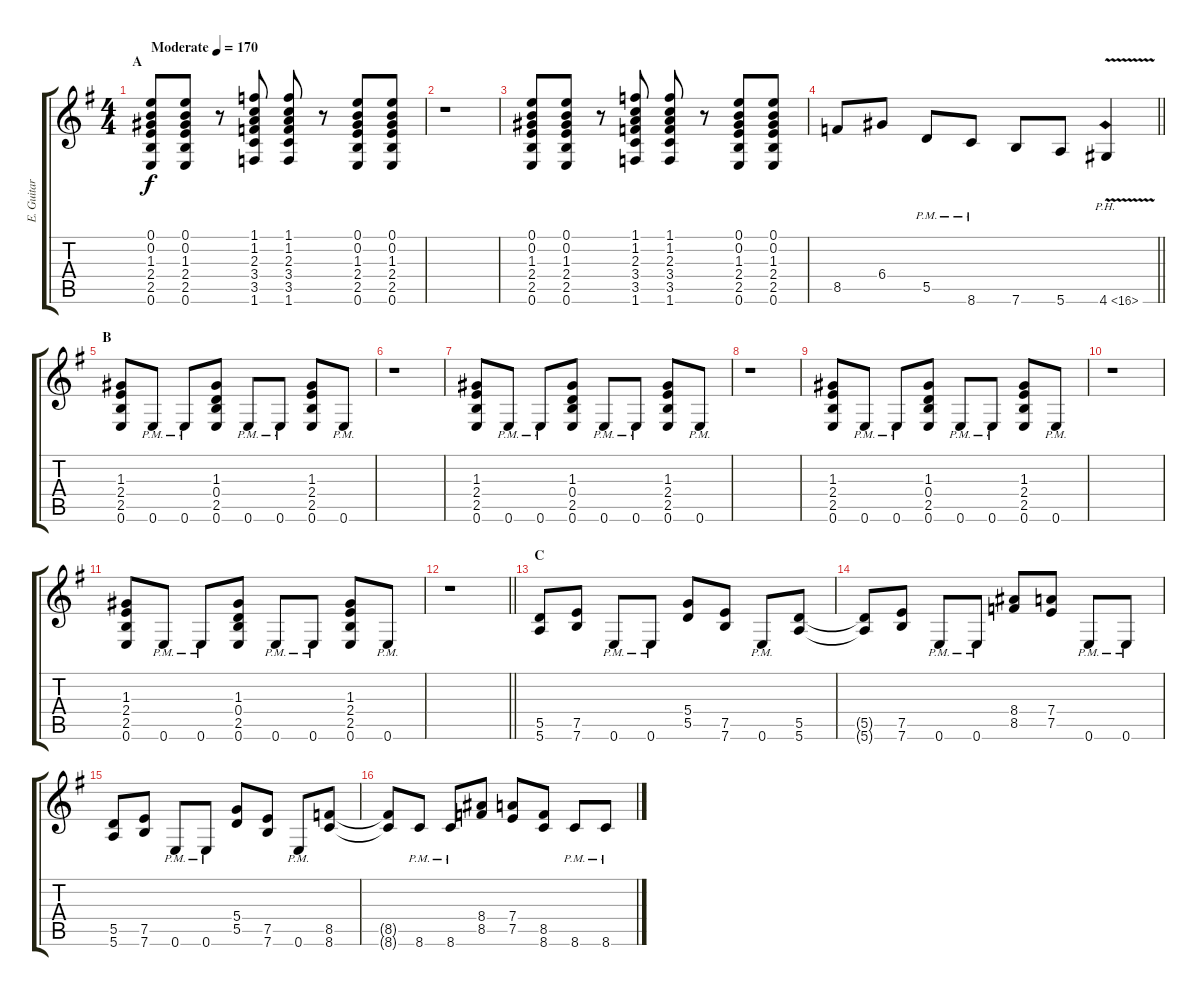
\track ("E. Guitar II" "E. Guitar ") {instrument overdrivenguitar}
\staff {score tabs}
\tuning (E4 B3 G3 D3 A2 E2) {hide}
\ts (4 4)
\section ("" "A")
\tempo (170 "Moderate")
\clef g2
\ks g
(0.1 0.2 1.3 2.4 2.5 0.6).8{dy f instrument overdrivenguitar} (0.1 0.2 1.3 2.4 2.5 0.6).8 r.8 (1.1 1.2 2.3 3.4 3.5 1.6).8 (1.1 1.2 2.3 3.4 3.5 1.6).8 r.8 (0.1 0.2 1.3 2.4 2.5 0.6).8 (0.1 0.2 1.3 2.4 2.5 0.6).8 |
r.1 |
(0.1 0.2 1.3 2.4 2.5 0.6).8 (0.1 0.2 1.3 2.4 2.5 0.6).8 r.8 (1.1 1.2 2.3 3.4 3.5 1.6).8 (1.1 1.2 2.3 3.4 3.5 1.6).8 r.8 (0.1 0.2 1.3 2.4 2.5 0.6).8 (0.1 0.2 1.3 2.4 2.5 0.6).8 |
\barLineRight lightlight
8.5.8 6.4.8 5.5{pm}.8 8.6{pm}.8 7.6.8 5.6.8 4.6{ph 12 v}.4 |
\section ("" "B")
(1.3 2.4 2.5 0.6).8 0.6{pm}.8 0.6{pm}.8 (1.3 0.4 2.5 0.6).8 0.6{pm}.8 0.6{pm}.8 (1.3 2.4 2.5 0.6).8 0.6{pm}.8 |
r.1 |
(1.3 2.4 2.5 0.6).8 0.6{pm}.8 0.6{pm}.8 (1.3 0.4 2.5 0.6).8 0.6{pm}.8 0.6{pm}.8 (1.3 2.4 2.5 0.6).8 0.6{pm}.8 |
r.1 |
(1.3 2.4 2.5 0.6).8 0.6{pm}.8 0.6{pm}.8 (1.3 0.4 2.5 0.6).8 0.6{pm}.8 0.6{pm}.8 (1.3 2.4 2.5 0.6).8 0.6{pm}.8 |
r.1 |
(1.3 2.4 2.5 0.6).8 0.6{pm}.8 0.6{pm}.8 (1.3 0.4 2.5 0.6).8 0.6{pm}.8 0.6{pm}.8 (1.3 2.4 2.5 0.6).8 0.6{pm}.8 |
\barLineRight lightlight
r.1 |
\section ("" "C")
(5.5 5.6).8 (7.5 7.6).8 0.6{pm}.8 0.6{pm}.8 (5.4 5.5).8 (7.5 7.6).8 0.6{pm}.8 (5.5 5.6).8 |
(5.5{t} 5.6{t}).8 (7.5 7.6).8 0.6{pm}.8 0.6{pm}.8 (8.4 8.5).8 (7.4 7.5).8 0.6{pm}.8 0.6{pm}.8 |
(5.5 5.6).8 (7.5 7.6).8 0.6{pm}.8 0.6{pm}.8 (5.4 5.5).8 (7.5 7.6).8 0.6{pm}.8 (8.5 8.6).8 |
(8.5{t} 8.6{t}).8 8.6{pm}.8 8.6{pm}.8 (8.4 8.5).8 (7.4 7.5).8 (8.5 8.6).8 8.6{pm}.8 8.6{pm}.8
